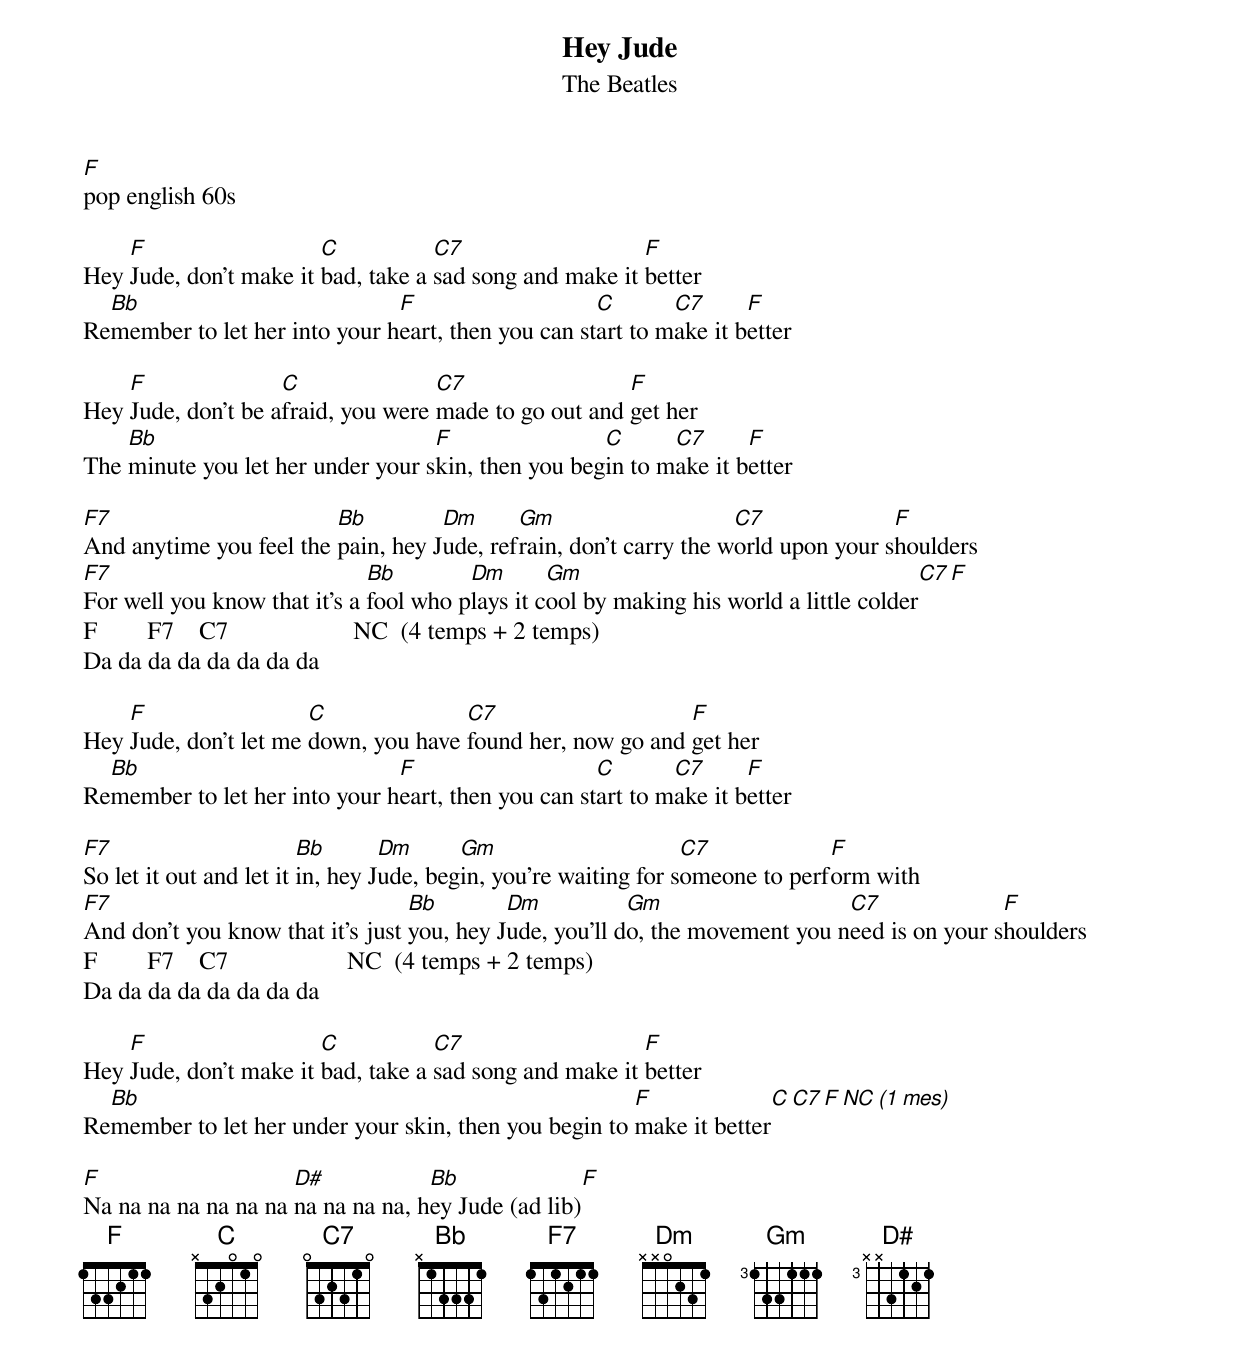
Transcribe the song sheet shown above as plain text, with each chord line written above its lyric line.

Hey Jude
The Beatles
F
pop english 60s

    F                   C           C7                   F
Hey Jude, don’t make it bad, take a sad song and make it better
  Bb                           F                    C       C7      F
Remember to let her into your heart, then you can start to make it better

    F               C               C7                 F
Hey Jude, don’t be afraid, you were made to go out and get her
    Bb                             F                C      C7      F
The minute you let her under your skin, then you begin to make it better

F7                       Bb         Dm      Gm                     C7              F
And anytime you feel the pain, hey Jude, refrain, don’t carry the world upon your shoulders
F7                            Bb        Dm       Gm                                                C7                 F
For well you know that it's a fool who plays it cool by making his world a little colder
F        F7    C7                    NC  (4 temps + 2 temps)
Da da da da da da da da

    F                  C              C7                    F
Hey Jude, don’t let me down, you have found her, now go and get her
  Bb                           F                    C       C7      F
Remember to let her into your heart, then you can start to make it better

F7                       Bb       Dm      Gm                      C7            F
So let it out and let it in, hey Jude, begin, you're waiting for someone to perform with
F7                                Bb        Dm           Gm                   C7              F
And don’t you know that it's just you, hey Jude, you'll do, the movement you need is on your shoulders
F        F7    C7                   NC  (4 temps + 2 temps)
Da da da da da da da da

    F                   C           C7                   F
Hey Jude, don’t make it bad, take a sad song and make it better
  Bb                                                   F                C         C7                   F        NC (1 mes)
Remember to let her under your skin, then you begin to make it better

F                    D#            Bb                          F
Na na na na na na na na na na na, hey Jude (ad lib)
